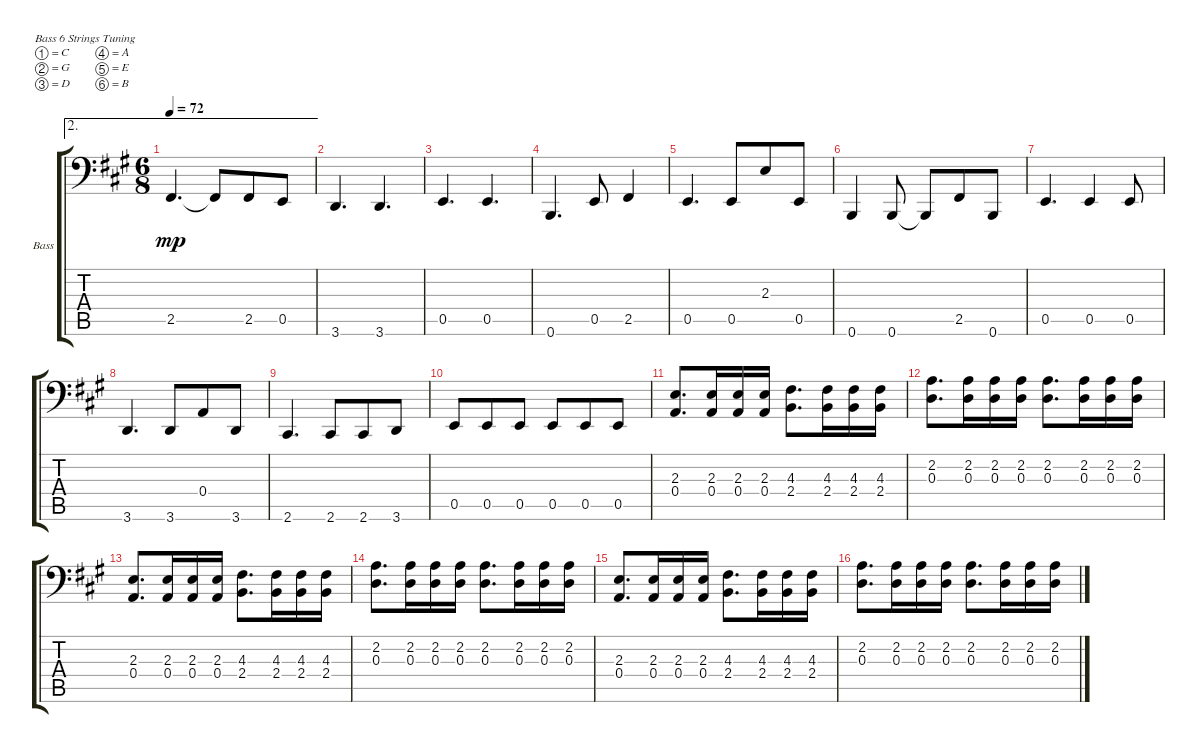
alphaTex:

\defaultSystemsLayout 4
\bracketExtendMode groupsimilarinstruments
\firstSystemTrackNameOrientation horizontal
\otherSystemsTrackNameOrientation horizontal
\track ("Bass" "Bass") {instrument acousticbass}
\staff {score tabs}
\tuning (C3 G2 D2 A1 E1 B0)
\ae 2
\ts (6 8)
\tempo 72
\clef f4
\ks a
2.5.4{d dy mp} 2.5{t}.8 2.5.8 0.5.8 |
3.6.4{d} 3.6.4{d} |
0.5.4{d} 0.5.4{d} |
0.6.4{d} 0.5.8 2.5.4 |
0.5.4{d} 0.5.8 2.3.8 0.5.8 |
0.6.4 0.6.8 0.6{t}.8 2.5.8 0.6.8 |
0.5.4{d} 0.5.4 0.5.8 |
3.6.4{d} 3.6.8 0.4.8 3.6.8 |
2.6.4{d} 2.6.8 2.6.8 3.6.8 |
0.5.8 0.5.8 0.5.8 0.5.8 0.5.8 0.5.8 |
(0.4 2.3).8{d} (0.4 2.3).16 (0.4 2.3).16 (0.4 2.3).16 (2.4 4.3).8{d} (4.3 2.4).16 (4.3 2.4).16 (4.3 2.4).16 |
(2.2 0.3).8{d} (2.2 0.3).16 (2.2 0.3).16 (2.2 0.3).16 (2.2 0.3).8{d} (2.2 0.3).16 (2.2 0.3).16 (2.2 0.3).16 |
(0.4 2.3).8{d} (0.4 2.3).16 (0.4 2.3).16 (0.4 2.3).16 (2.4 4.3).8{d} (4.3 2.4).16 (4.3 2.4).16 (4.3 2.4).16 |
(2.2 0.3).8{d} (2.2 0.3).16 (2.2 0.3).16 (2.2 0.3).16 (2.2 0.3).8{d} (2.2 0.3).16 (2.2 0.3).16 (2.2 0.3).16 |
(0.4 2.3).8{d} (0.4 2.3).16 (0.4 2.3).16 (0.4 2.3).16 (2.4 4.3).8{d} (4.3 2.4).16 (4.3 2.4).16 (4.3 2.4).16 |
(2.2 0.3).8{d} (2.2 0.3).16 (2.2 0.3).16 (2.2 0.3).16 (2.2 0.3).8{d} (2.2 0.3).16 (2.2 0.3).16 (2.2 0.3).16
